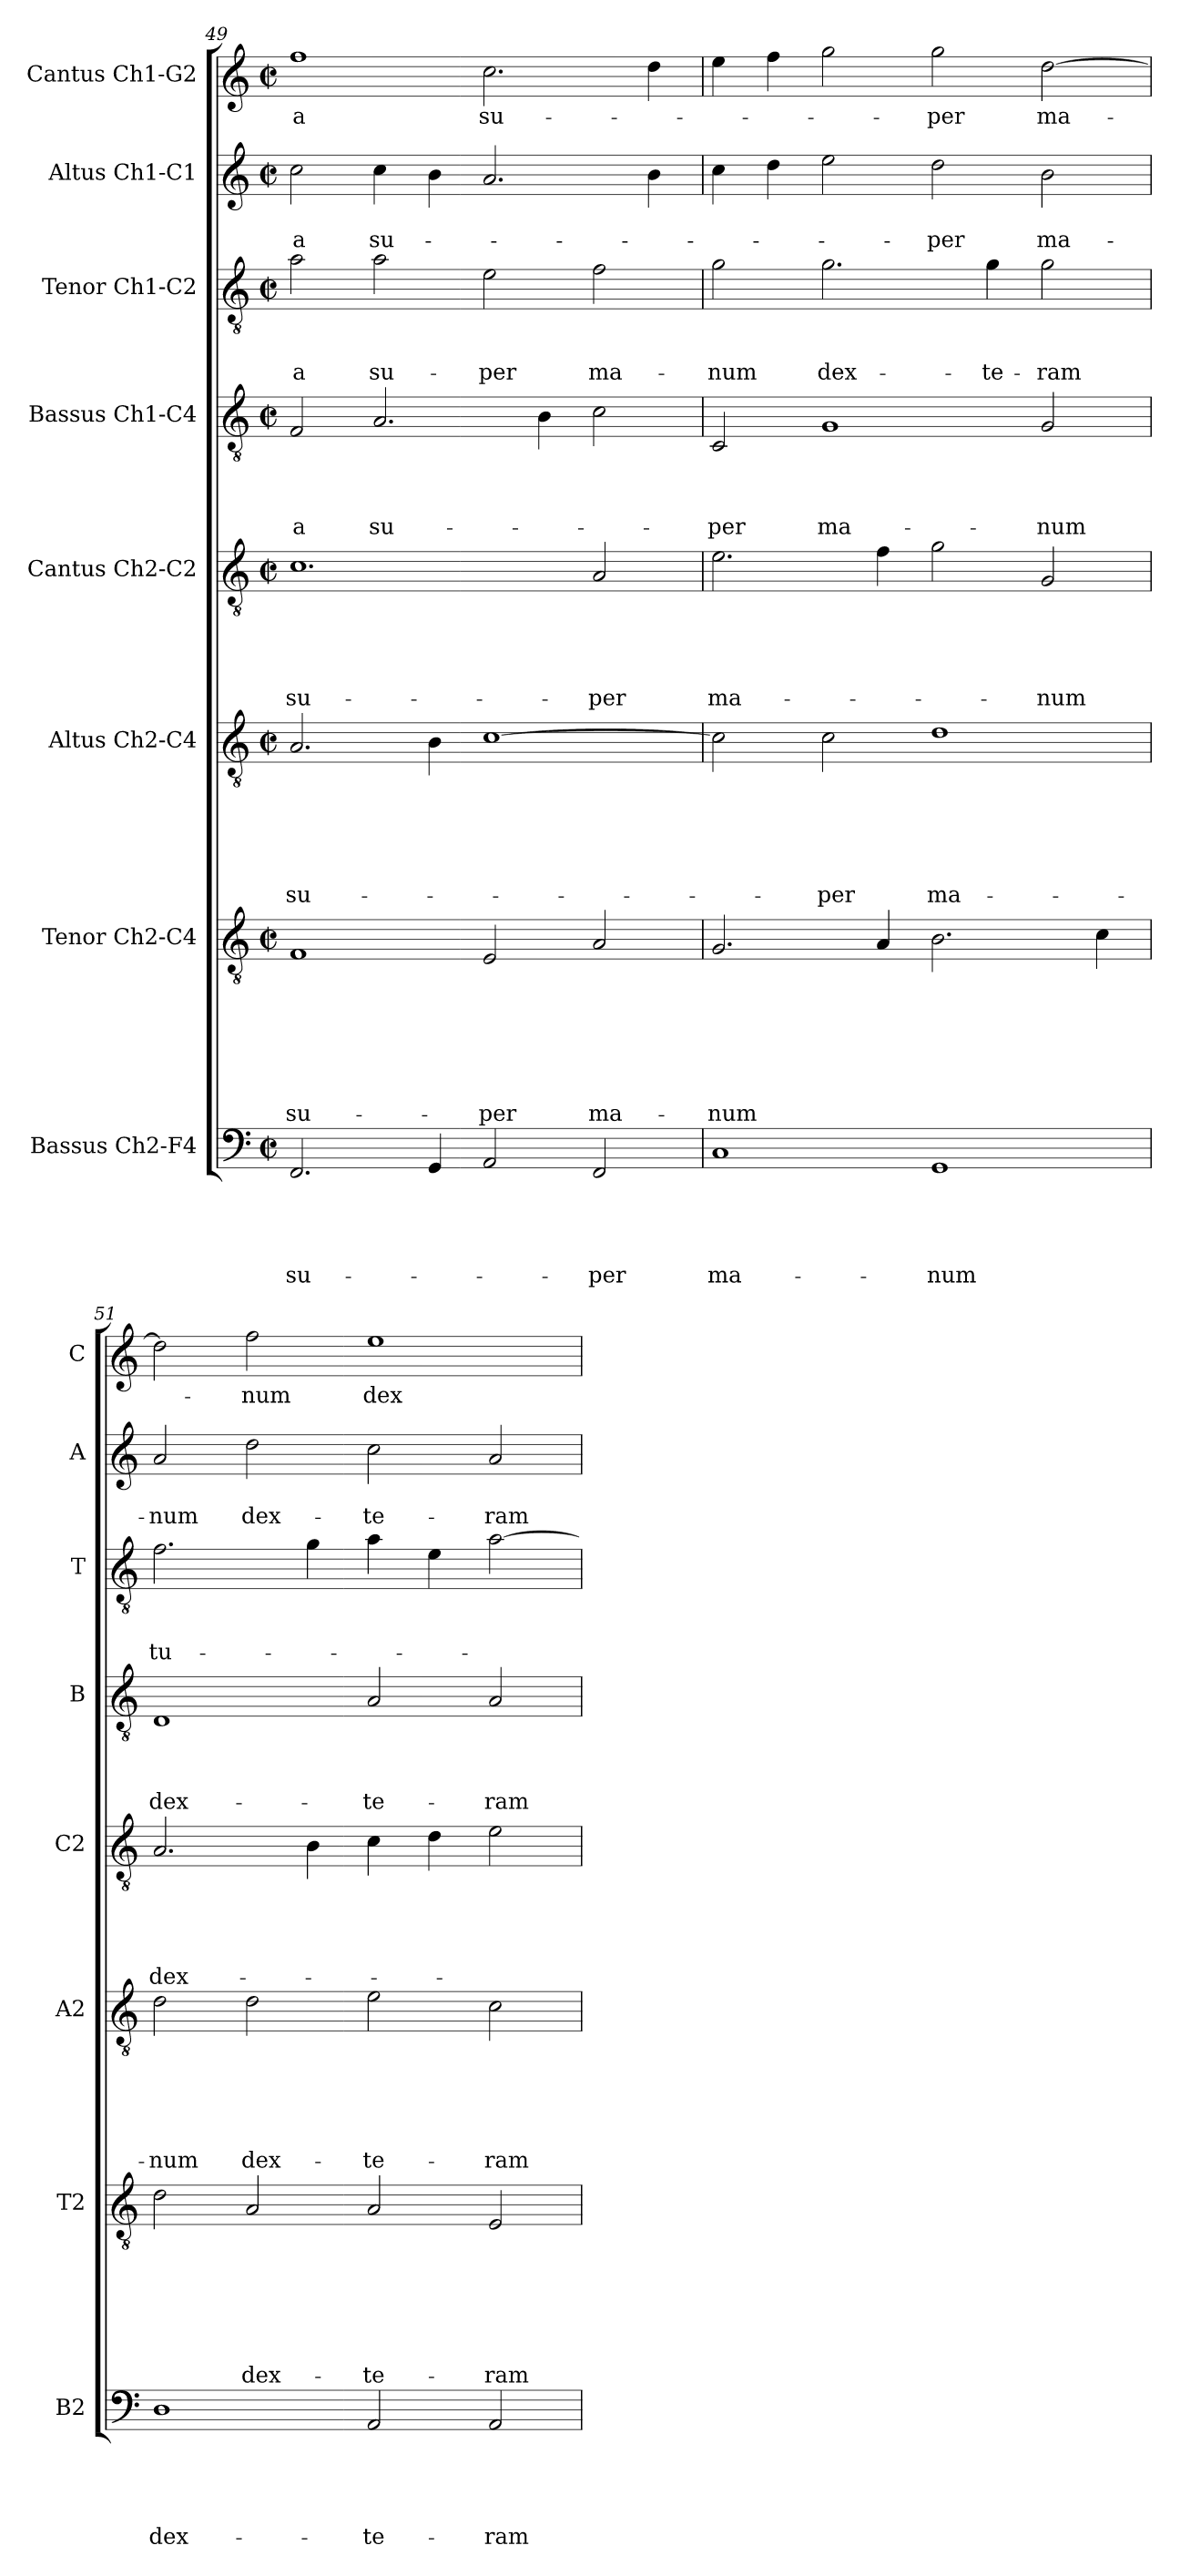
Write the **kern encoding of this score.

**kern	**text	**text	**text	**text	**text	**kern	**text	**text	**text	**text	**text	**text	**text	**kern	**text	**text	**text	**text	**text	**text	**kern	**text	**text	**text	**text	**text	**kern	**text	**text	**text	**text	**kern	**text	**text	**text	**kern	**text	**text	**kern	**text
*part8	*part8	*part8	*part8	*part8	*part8	*part7	*part7	*part7	*part7	*part7	*part7	*part7	*part7	*part6	*part6	*part6	*part6	*part6	*part6	*part6	*part5	*part5	*part5	*part5	*part5	*part5	*part4	*part4	*part4	*part4	*part4	*part3	*part3	*part3	*part3	*part2	*part2	*part2	*part1	*part1
*staff8	*staff8	*staff8	*staff8	*staff8	*staff8	*staff7	*staff7	*staff7	*staff7	*staff7	*staff7	*staff7	*staff7	*staff6	*staff6	*staff6	*staff6	*staff6	*staff6	*staff6	*staff5	*staff5	*staff5	*staff5	*staff5	*staff5	*staff4	*staff4	*staff4	*staff4	*staff4	*staff3	*staff3	*staff3	*staff3	*staff2	*staff2	*staff2	*staff1	*staff1
*I"Bassus Ch2-F4	*	*	*	*	*	*I"Tenor Ch2-C4	*	*	*	*	*	*	*	*I"Altus Ch2-C4	*	*	*	*	*	*	*I"Cantus Ch2-C2	*	*	*	*	*	*I"Bassus Ch1-C4	*	*	*	*	*I"Tenor Ch1-C2	*	*	*	*I"Altus Ch1-C1	*	*	*I"Cantus Ch1-G2	*
*I'B2	*	*	*	*	*	*I'T2	*	*	*	*	*	*	*	*I'A2	*	*	*	*	*	*	*I'C2	*	*	*	*	*	*I'B	*	*	*	*	*I'T	*	*	*	*I'A	*	*	*I'C	*
*clefF4	*	*	*	*	*	*clefGv2	*	*	*	*	*	*	*	*clefGv2	*	*	*	*	*	*	*clefGv2	*	*	*	*	*	*clefGv2	*	*	*	*	*clefGv2	*	*	*	*clefG2	*	*	*clefG2	*
*k[]	*	*	*	*	*	*k[]	*	*	*	*	*	*	*	*k[]	*	*	*	*	*	*	*k[]	*	*	*	*	*	*k[]	*	*	*	*	*k[]	*	*	*	*k[]	*	*	*k[]	*
*C:	*	*	*	*	*	*C:	*	*	*	*	*	*	*	*C:	*	*	*	*	*	*	*C:	*	*	*	*	*	*C:	*	*	*	*	*C:	*	*	*	*C:	*	*	*C:	*
*M2/2	*	*	*	*	*	*M2/2	*	*	*	*	*	*	*	*M2/2	*	*	*	*	*	*	*M2/2	*	*	*	*	*	*M2/2	*	*	*	*	*M2/2	*	*	*	*M2/2	*	*	*M2/2	*
*met(c|)	*	*	*	*	*	*met(c|)	*	*	*	*	*	*	*	*met(c|)	*	*	*	*	*	*	*met(c|)	*	*	*	*	*	*met(c|)	*	*	*	*	*met(c|)	*	*	*	*met(c|)	*	*	*met(c|)	*
=49	=49	=49	=49	=49	=49	=49	=49	=49	=49	=49	=49	=49	=49	=49	=49	=49	=49	=49	=49	=49	=49	=49	=49	=49	=49	=49	=49	=49	=49	=49	=49	=49	=49	=49	=49	=49	=49	=49	=49	=49
!	!	!	!	!	!LO:LY:b	!	!	!	!	!	!	!	!LO:LY:b	!	!	!	!	!	!	!LO:LY:b	!	!	!	!	!	!LO:LY:b	!	!	!	!	!LO:LY:b	!	!	!	!LO:LY:b	!	!	!LO:LY:b	!	!LO:LY:b
2.FF/	.	.	.	.	su-	1F	.	.	.	.	.	.	su-	2.A/	.	.	.	.	.	su-	1.c	.	.	.	.	su-	2F/	.	.	.	-a	2a\	.	.	-a	2cc\	.	-a	1ff	-a
!	!	!	!	!	!	!	!	!	!	!	!	!	!	!	!	!	!	!	!	!	!	!	!	!	!	!	!	!	!	!	!LO:LY:b	!	!	!	!LO:LY:b	!	!	!LO:LY:b	!	!
.	.	.	.	.	.	.	.	.	.	.	.	.	.	.	.	.	.	.	.	.	.	.	.	.	.	.	2.A/	.	.	.	su-	2a\	.	.	su-	4cc\	.	su-	.	.
4GG/	.	.	.	.	.	.	.	.	.	.	.	.	.	4B\	.	.	.	.	.	.	.	.	.	.	.	.	.	.	.	.	.	.	.	.	.	4b\	.	.	.	.
!	!	!	!	!	!	!	!	!	!	!	!	!	!LO:LY:b	!	!	!	!	!	!	!	!	!	!	!	!	!	!	!	!	!	!	!	!	!	!LO:LY:b	!	!	!	!	!LO:LY:b
2AA/	.	.	.	.	.	2E/	.	.	.	.	.	.	-per	[1c	.	.	.	.	.	.	.	.	.	.	.	.	.	.	.	.	.	2e\	.	.	-per	2.a/	.	.	2.cc\	su-
.	.	.	.	.	.	.	.	.	.	.	.	.	.	.	.	.	.	.	.	.	.	.	.	.	.	.	4B\	.	.	.	.	.	.	.	.	.	.	.	.	.
!	!	!	!	!	!LO:LY:b	!	!	!	!	!	!	!	!LO:LY:b	!	!	!	!	!	!	!	!	!	!	!	!	!LO:LY:b	!	!	!	!	!	!	!	!	!LO:LY:b	!	!	!	!	!
2FF/	.	.	.	.	-per	2A/	.	.	.	.	.	.	ma-	.	.	.	.	.	.	.	2A/	.	.	.	.	-per	2c\	.	.	.	.	2f\	.	.	ma-	.	.	.	.	.
.	.	.	.	.	.	.	.	.	.	.	.	.	.	.	.	.	.	.	.	.	.	.	.	.	.	.	.	.	.	.	.	.	.	.	.	4b\	.	.	4dd\	.
=50	=50	=50	=50	=50	=50	=50	=50	=50	=50	=50	=50	=50	=50	=50	=50	=50	=50	=50	=50	=50	=50	=50	=50	=50	=50	=50	=50	=50	=50	=50	=50	=50	=50	=50	=50	=50	=50	=50	=50	=50
!	!	!	!	!	!LO:LY:b	!	!	!	!	!	!	!	!LO:LY:b	!	!	!	!	!	!	!	!	!	!	!	!	!LO:LY:b	!	!	!	!	!LO:LY:b	!	!	!	!LO:LY:b	!	!	!	!	!
1C	.	.	.	.	ma-	2.G/	.	.	.	.	.	.	-num	2c\]	.	.	.	.	.	.	2.e\	.	.	.	.	ma-	2C/	.	.	.	-per	2g\	.	.	-num	4cc\	.	.	4ee\	.
.	.	.	.	.	.	.	.	.	.	.	.	.	.	.	.	.	.	.	.	.	.	.	.	.	.	.	.	.	.	.	.	.	.	.	.	4dd\	.	.	4ff\	.
!	!	!	!	!	!	!	!	!	!	!	!	!	!	!	!	!	!	!	!	!LO:LY:b	!	!	!	!	!	!	!	!	!	!	!LO:LY:b	!	!	!	!LO:LY:b	!	!	!	!	!
.	.	.	.	.	.	.	.	.	.	.	.	.	.	2c\	.	.	.	.	.	-per	.	.	.	.	.	.	1G	.	.	.	ma-	2.g\	.	.	dex-	2ee\	.	.	2gg\	.
.	.	.	.	.	.	4A/	.	.	.	.	.	.	.	.	.	.	.	.	.	.	4f\	.	.	.	.	.	.	.	.	.	.	.	.	.	.	.	.	.	.	.
!	!	!	!	!	!LO:LY:b	!	!	!	!	!	!	!	!	!	!	!	!	!	!	!LO:LY:b	!	!	!	!	!	!	!	!	!	!	!	!	!	!	!	!	!	!LO:LY:b	!	!LO:LY:b
1GG	.	.	.	.	-num	2.B\	.	.	.	.	.	.	.	1d	.	.	.	.	.	ma-	2g\	.	.	.	.	.	.	.	.	.	.	.	.	.	.	2dd\	.	-per	2gg\	-per
!	!	!	!	!	!	!	!	!	!	!	!	!	!	!	!	!	!	!	!	!	!	!	!	!	!	!	!	!	!	!	!	!	!	!	!LO:LY:b	!	!	!	!	!
.	.	.	.	.	.	.	.	.	.	.	.	.	.	.	.	.	.	.	.	.	.	.	.	.	.	.	.	.	.	.	.	4g\	.	.	-te-	.	.	.	.	.
!	!	!	!	!	!	!	!	!	!	!	!	!	!	!	!	!	!	!	!	!	!	!	!	!	!	!LO:LY:b	!	!	!	!	!LO:LY:b	!	!	!	!LO:LY:b	!	!	!LO:LY:b	!	!LO:LY:b
.	.	.	.	.	.	.	.	.	.	.	.	.	.	.	.	.	.	.	.	.	2G/	.	.	.	.	-num	2G/	.	.	.	-num	2g\	.	.	-ram	2b\	.	ma-	[2dd\	ma-
.	.	.	.	.	.	4c\	.	.	.	.	.	.	.	.	.	.	.	.	.	.	.	.	.	.	.	.	.	.	.	.	.	.	.	.	.	.	.	.	.	.
!!LO:LB:g=z
=51	=51	=51	=51	=51	=51	=51	=51	=51	=51	=51	=51	=51	=51	=51	=51	=51	=51	=51	=51	=51	=51	=51	=51	=51	=51	=51	=51	=51	=51	=51	=51	=51	=51	=51	=51	=51	=51	=51	=51	=51
!	!	!	!	!	!LO:LY:b	!	!	!	!	!	!	!	!	!	!	!	!	!	!	!LO:LY:b	!	!	!	!	!	!LO:LY:b	!	!	!	!	!LO:LY:b	!	!	!	!LO:LY:b	!	!	!LO:LY:b	!	!
1D	.	.	.	.	dex-	2d\	.	.	.	.	.	.	.	2d\	.	.	.	.	.	-num	2.A/	.	.	.	.	dex-	1D	.	.	.	dex-	2.f\	.	.	tu-	2a/	.	-num	2dd\]	.
!	!	!	!	!	!	!	!	!	!	!	!	!	!LO:LY:b	!	!	!	!	!	!	!LO:LY:b	!	!	!	!	!	!	!	!	!	!	!	!	!	!	!	!	!	!LO:LY:b	!	!LO:LY:b
.	.	.	.	.	.	2A/	.	.	.	.	.	.	dex-	2d\	.	.	.	.	.	dex-	.	.	.	.	.	.	.	.	.	.	.	.	.	.	.	2dd\	.	dex-	2ff\	-num
.	.	.	.	.	.	.	.	.	.	.	.	.	.	.	.	.	.	.	.	.	4B\	.	.	.	.	.	.	.	.	.	.	4g\	.	.	.	.	.	.	.	.
!	!	!	!	!	!LO:LY:b	!	!	!	!	!	!	!	!LO:LY:b	!	!	!	!	!	!	!LO:LY:b	!	!	!	!	!	!	!	!	!	!	!LO:LY:b	!	!	!	!	!	!	!LO:LY:b	!	!LO:LY:b
2AA/	.	.	.	.	-te-	2A/	.	.	.	.	.	.	-te-	2e\	.	.	.	.	.	-te-	4c\	.	.	.	.	.	2A/	.	.	.	-te-	4a\	.	.	.	2cc\	.	-te-	1ee	dex-
.	.	.	.	.	.	.	.	.	.	.	.	.	.	.	.	.	.	.	.	.	4d\	.	.	.	.	.	.	.	.	.	.	4e\	.	.	.	.	.	.	.	.
!	!	!	!	!	!LO:LY:b	!	!	!	!	!	!	!	!LO:LY:b	!	!	!	!	!	!	!LO:LY:b	!	!	!	!	!	!	!	!	!	!	!LO:LY:b	!	!	!	!	!	!	!LO:LY:b	!	!
2AA/	.	.	.	.	-ram	2E/	.	.	.	.	.	.	-ram	2c\	.	.	.	.	.	-ram	2e\	.	.	.	.	.	2A/	.	.	.	-ram	[2a\	.	.	.	2a/	.	-ram	.	.
=	=	=	=	=	=	=	=	=	=	=	=	=	=	=	=	=	=	=	=	=	=	=	=	=	=	=	=	=	=	=	=	=	=	=	=	=	=	=	=	=
*-	*-	*-	*-	*-	*-	*-	*-	*-	*-	*-	*-	*-	*-	*-	*-	*-	*-	*-	*-	*-	*-	*-	*-	*-	*-	*-	*-	*-	*-	*-	*-	*-	*-	*-	*-	*-	*-	*-	*-	*-
